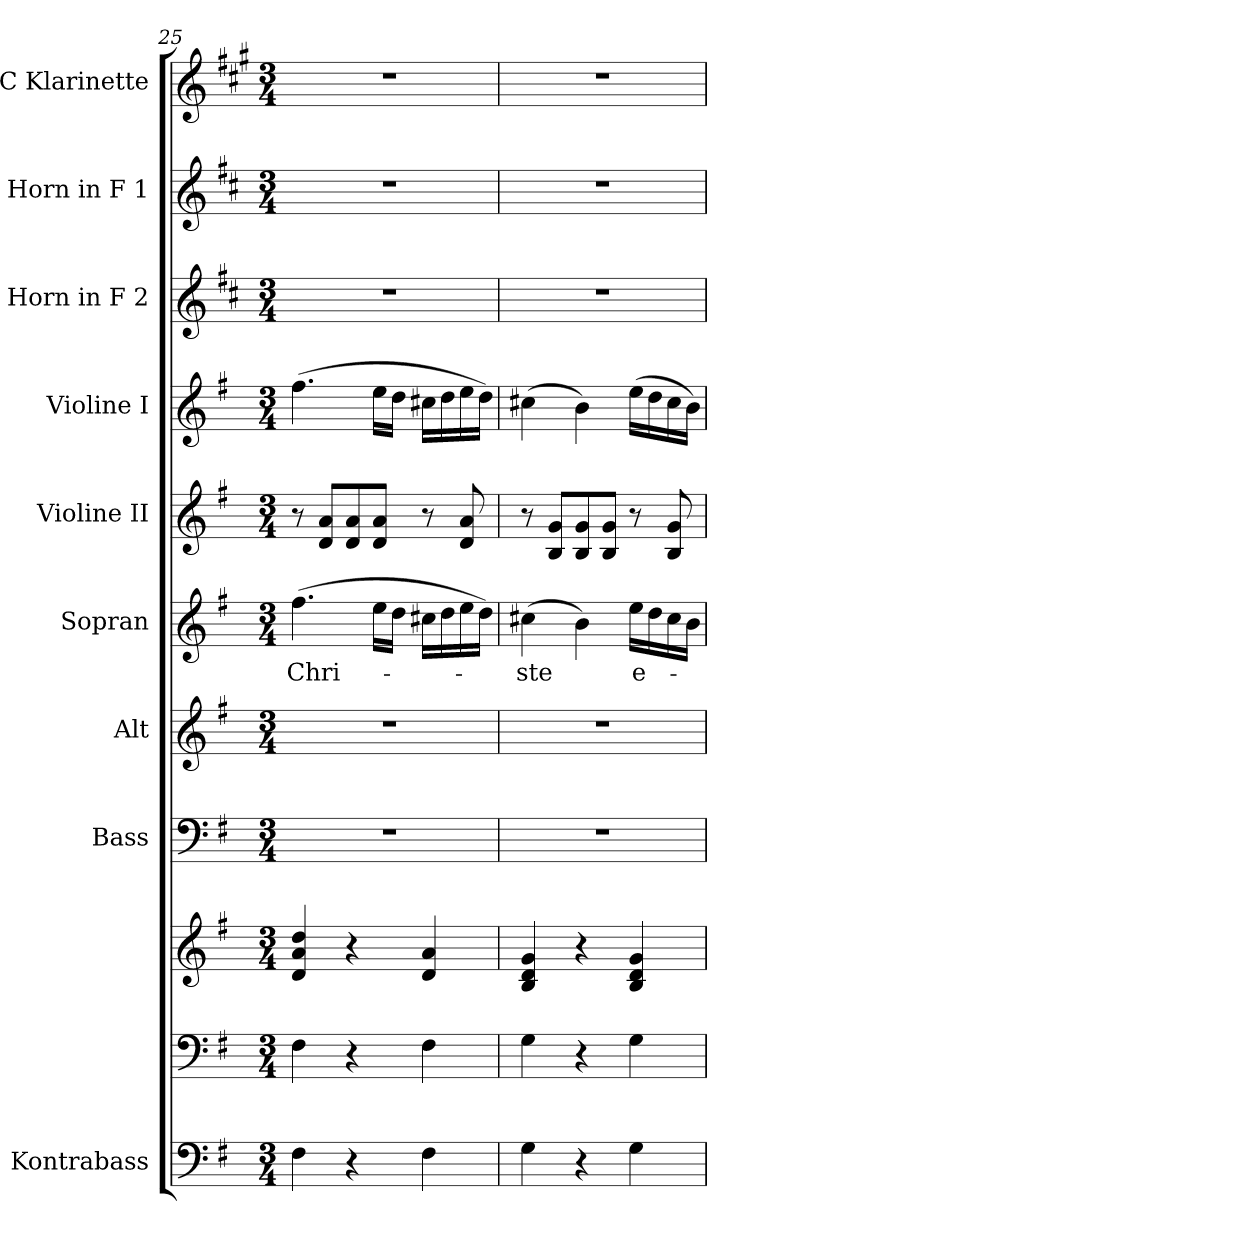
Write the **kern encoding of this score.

**kern	**kern	**kern	**kern	**kern	**kern	**text	**kern	**kern	**kern	**kern	**kern
*part10	*part9	*part9	*part8	*part7	*part6	*part6	*part5	*part4	*part3	*part2	*part1
*staff11	*staff10	*staff9	*staff8	*staff7	*staff6	*staff6	*staff5	*staff4	*staff3	*staff2	*staff1
*I"Kontrabass	*	*	*I"Bass	*I"Alt	*I"Sopran	*	*I"Violine II	*I"Violine I	*I"Horn in F 2	*I"Horn in F 1	*I"C Klarinette
*I'Kb.	*	*	*I'B.	*I'A.	*I'S.	*	*I'Vl. II	*I'Vl. I	*	*	*I'Kl.
*clefF4	*clefF4	*clefG2	*clefF4	*clefG2	*clefG2	*	*clefG2	*clefG2	*clefG2	*clefG2	*clefG2
*ITrd7c12	*	*	*	*	*	*	*	*	*ITrd4c7	*ITrd4c7	*ITrd1c2
*k[f#]	*k[f#]	*k[f#]	*k[f#]	*k[f#]	*k[f#]	*	*k[f#]	*k[f#]	*k[f#]	*k[f#]	*k[f#]
*G:	*G:	*G:	*G:	*G:	*G:	*	*G:	*G:	*G:	*G:	*G:
*M3/4	*M3/4	*M3/4	*M3/4	*M3/4	*M3/4	*	*M3/4	*M3/4	*M3/4	*M3/4	*M3/4
=25	=25	=25	=25	=25	=25	=25	=25	=25	=25	=25	=25
!	!	!	!	!	!	!LO:LY:b	!	!	!	!	!
4FF#\	4F#\	4d/ 4a/ 4dd/	2.r	2.r	(>4.ff#\	Chri-	8r	(>4.ff#\	2.r	2.r	2.r
.	.	.	.	.	.	.	8d/ 8a/L	.	.	.	.
4r	4r	4r	.	.	.	.	8d/ 8a/	.	.	.	.
.	.	.	.	.	16ee\LL	.	8d/ 8a/J	16ee\LL	.	.	.
.	.	.	.	.	16dd\JJ	.	.	16dd\JJ	.	.	.
4FF#\	4F#\	4d/ 4a/	.	.	16cc#X\LL	.	8r	16cc#X\LL	.	.	.
.	.	.	.	.	16dd\	.	.	16dd\	.	.	.
.	.	.	.	.	16ee\	.	8d/ 8a/	16ee\	.	.	.
.	.	.	.	.	16dd\JJ)	.	.	16dd\JJ)	.	.	.
=26	=26	=26	=26	=26	=26	=26	=26	=26	=26	=26	=26
!	!	!	!	!	!	!LO:LY:b	!	!	!	!	!
4GG\	4G\	4B/ 4d/ 4g/	2.r	2.r	(>4cc#X\	-ste	8r	(>4cc#X\	2.r	2.r	2.r
.	.	.	.	.	.	.	8B/ 8g/L	.	.	.	.
4r	4r	4r	.	.	4b\)	.	8B/ 8g/	4b\)	.	.	.
.	.	.	.	.	.	.	8B/ 8g/J	.	.	.	.
!	!	!	!	!	!	!LO:LY:b	!	!	!	!	!
4GG\	4G\	4B/ 4d/ 4g/	.	.	16ee\LL	e-	8r	(>16ee\LL	.	.	.
.	.	.	.	.	16dd\	.	.	16dd\	.	.	.
.	.	.	.	.	16cc#\	.	8B/ 8g/	16cc#\	.	.	.
.	.	.	.	.	16b\JJ	.	.	16b\JJ)	.	.	.
=	=	=	=	=	=	=	=	=	=	=	=
*-	*-	*-	*-	*-	*-	*-	*-	*-	*-	*-	*-
